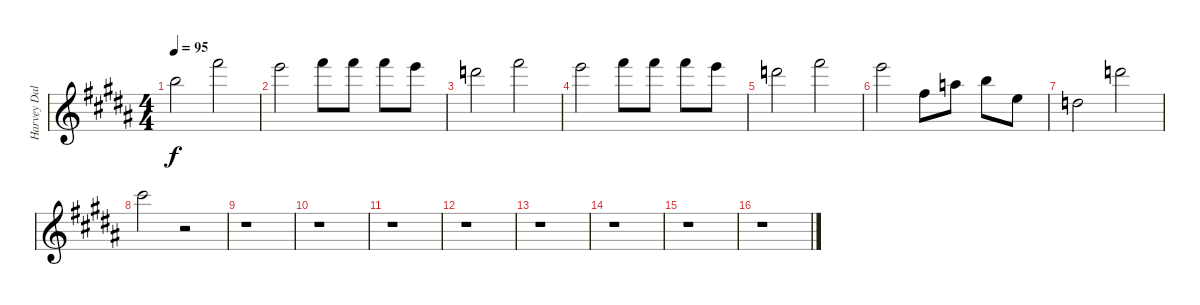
\track ("Harvey Dalton Arnold Vocals" "Harvey Dal") {instrument contrabass}
\staff {score}
\tuning (E4 B3 G3 D3 A2 E2) {hide}
\ts (4 4)
\tempo 95
\clef g2
\ks g#minor
7.1{t}.2{dy f} 14.1.2 |
12.1.2 14.1.8 14.1.8 14.1.8 12.1.8 |
15.2.2 14.1.2 |
12.1.2 14.1.8 14.1.8 14.1.8 12.1.8 |
15.2.2 14.1.2 |
12.1.2 7.2.8 10.2.8 7.1.8 9.3.8 |
7.3.2 15.2.2 |
14.2.2 r.2 |
r.1 |
r.1 |
r.1 |
r.1 |
r.1 |
r.1 |
r.1 |
r.1
